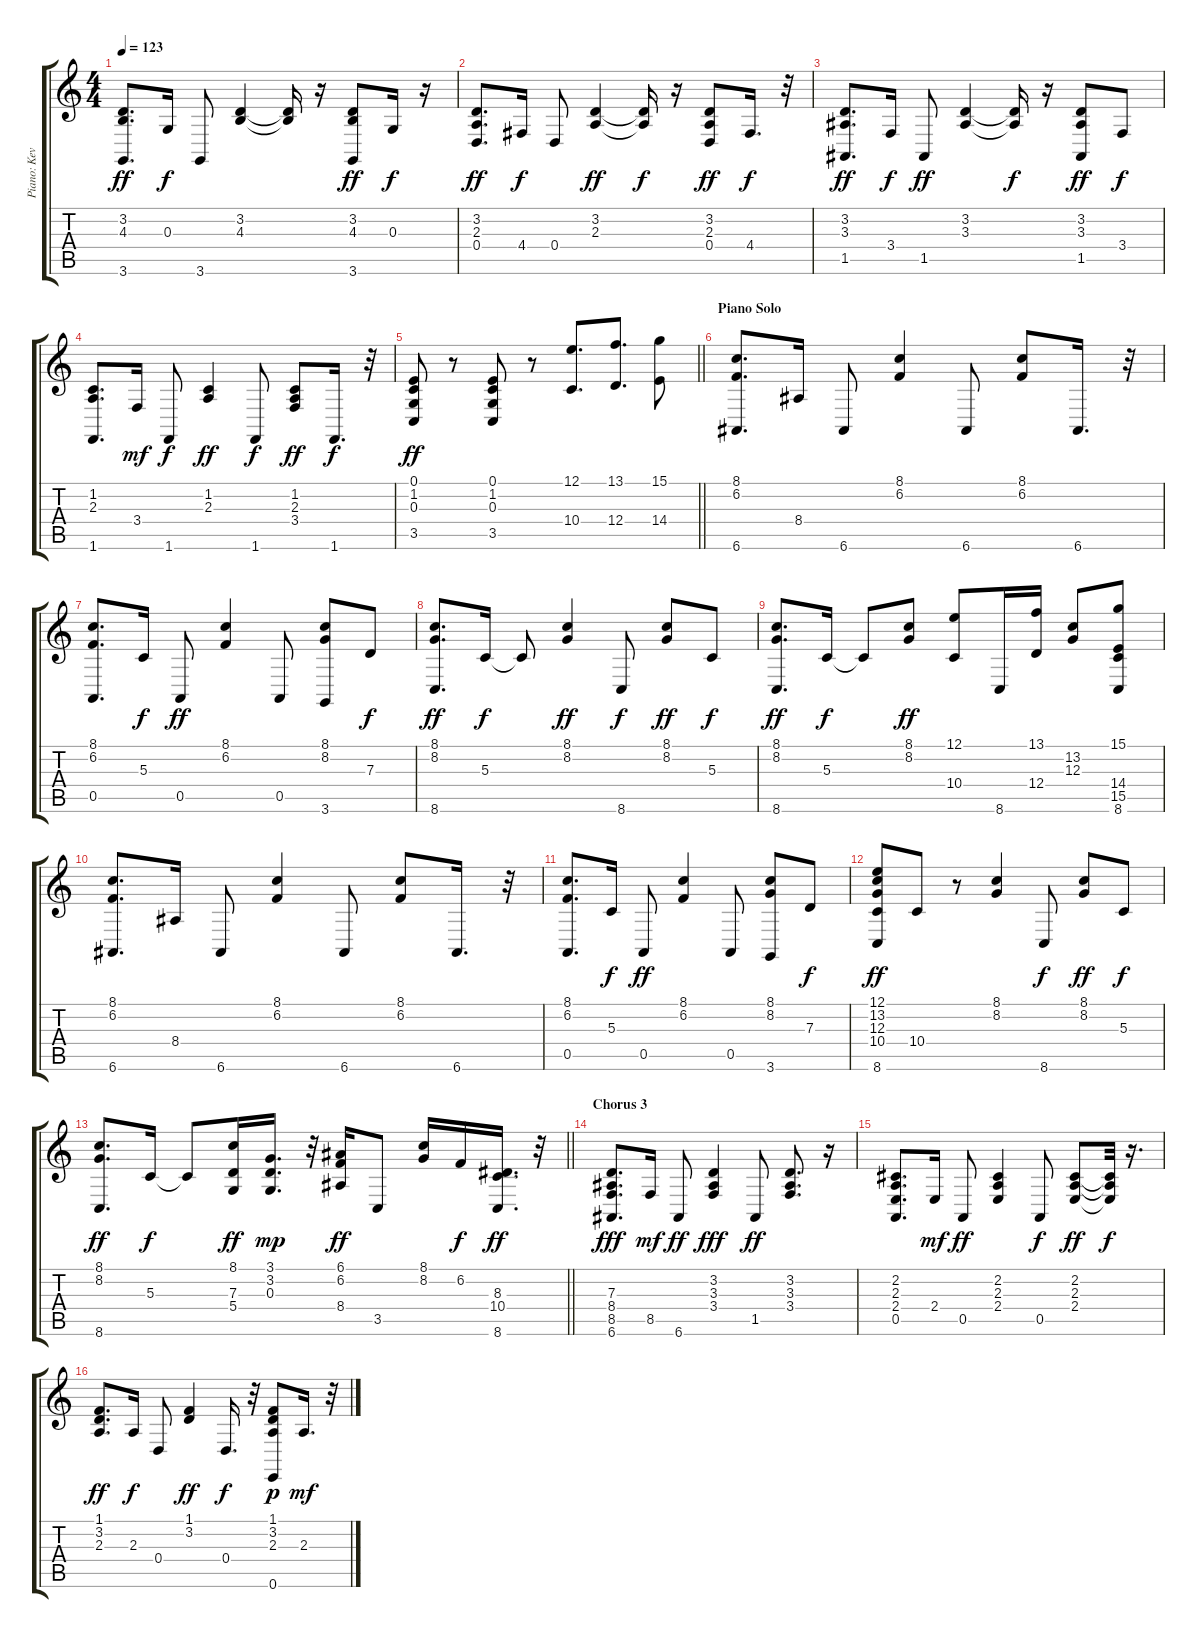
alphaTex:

\track ("Piano: Kevin Jones" "Piano: Kev") {instrument brightacousticpiano}
\staff {score tabs}
\tuning (E4 B3 G3 D3 A2 E2) {hide}
\ts (4 4)
\tempo 123
\clef g2
\ks c
(3.2 4.3 3.6).8{d dy ff} 0.3.16{dy f} 3.6.8 (3.2 4.3).4 (3.2{t} 4.3{t}).16 r.16 (3.2 4.3 3.6).8{dy ff} 0.3.16{dy f} r.16 |
(3.2 2.3 0.4).8{d dy ff} 4.4.16{dy f} 0.4.8 (3.2 2.3).4{dy ff} (3.2{t} 2.3{t}).16{dy f} r.16 (3.2 2.3 0.4).8{dy ff} 4.4.16{d dy f} r.32 |
(3.2 3.3 1.5).8{d dy ff} 3.4.16{dy f} 1.5.8{dy ff} (3.2 3.3).4 (3.2{t} 3.3{t}).16{dy f} r.16 (3.2 3.3 1.5).8{dy ff} 3.4.8{dy f} |
(1.2 2.3 1.6).8{d} 3.4.16{dy mf} 1.6.8{dy f} (1.2 2.3).4{dy ff} 1.6.8{dy f} (1.2 2.3 3.4).8{dy ff} 1.6.16{d dy f} r.32 |
\barLineRight lightlight
(0.1 1.2 0.3 3.5).8{dy ff} r.8 (0.1 1.2 0.3 3.5).8 r.8 (12.1 10.4).8{d} (13.1 12.4).8{d} (15.1 14.4).8 |
\section ("" "Piano Solo")
(8.1 6.2 6.6).8{d} 8.4.16 6.6.8 (8.1 6.2).4 6.6.8 (8.1 6.2).8 6.6.16{d} r.32 |
(8.1 6.2 0.5).8{d} 5.3.16{dy f} 0.5.8{dy ff} (8.1 6.2).4 0.5.8 (8.1 8.2 3.6).8 7.3.8{dy f} |
(8.1 8.2 8.6).8{d dy ff} 5.3.16{dy f} 5.3{t}.8 (8.1 8.2).4{dy ff} 8.6.8{dy f} (8.1 8.2).8{dy ff} 5.3.8{dy f} |
(8.1 8.2 8.6).8{d dy ff} 5.3.16{dy f} 5.3{t}.8 (8.1 8.2).8{dy ff} (12.1 10.4).8 8.6.16 (13.1 12.4).16 (13.2 12.3).8 (15.1 14.4 15.5 8.6).8 |
(8.1 6.2 6.6).8{d} 8.4.16 6.6.8 (8.1 6.2).4 6.6.8 (8.1 6.2).8 6.6.16{d} r.32 |
(8.1 6.2 0.5).8{d} 5.3.16{dy f} 0.5.8{dy ff} (8.1 6.2).4 0.5.8 (8.1 8.2 3.6).8 7.3.8{dy f} |
(12.1 13.2 12.3 10.4 8.6).8{dy ff} 10.4.8 r.8 (8.1 8.2).4 8.6.8{dy f} (8.1 8.2).8{dy ff} 5.3.8{dy f} |
\barLineRight lightlight
(8.1 8.2 8.6).8{d dy ff} 5.3.16{dy f} 5.3{t}.8 (8.1 7.3 5.4).16{dy ff} (3.1 3.2 0.3).16{d dy mp} r.32 (6.1 6.2 8.4).16{dy ff} 3.5.8 (8.1 8.2).16 6.2.16{dy f} (8.3 10.4 8.6).16{d dy ff} r.32 |
\section ("" "Chorus 3")
(7.3 8.4 8.5 6.6).8{d dy fff} 8.5.16{dy mf} 6.6.8{dy ff} (3.2 3.3 3.4).4{dy fff} 1.5.8{dy ff} (3.2 3.3 3.4).8{d} r.16 |
(2.2 2.3 2.4 0.5).8{d} 2.4.16{dy mf} 0.5.8{dy ff} (2.2 2.3 2.4).4 0.5.8{dy f} (2.2 2.3 2.4).8{dy ff} (2.2{t} 2.3{t} 2.4{t}).32{dy f} r.16{d} |
(1.1 3.2 2.3).8{d dy ff} 2.3.16{dy f} 0.4.8 (1.1 3.2).4{dy ff} 0.4.16{d dy f} r.32 (1.1 3.2 2.3 0.6).8{dy p} 2.3.16{d dy mf} r.32
